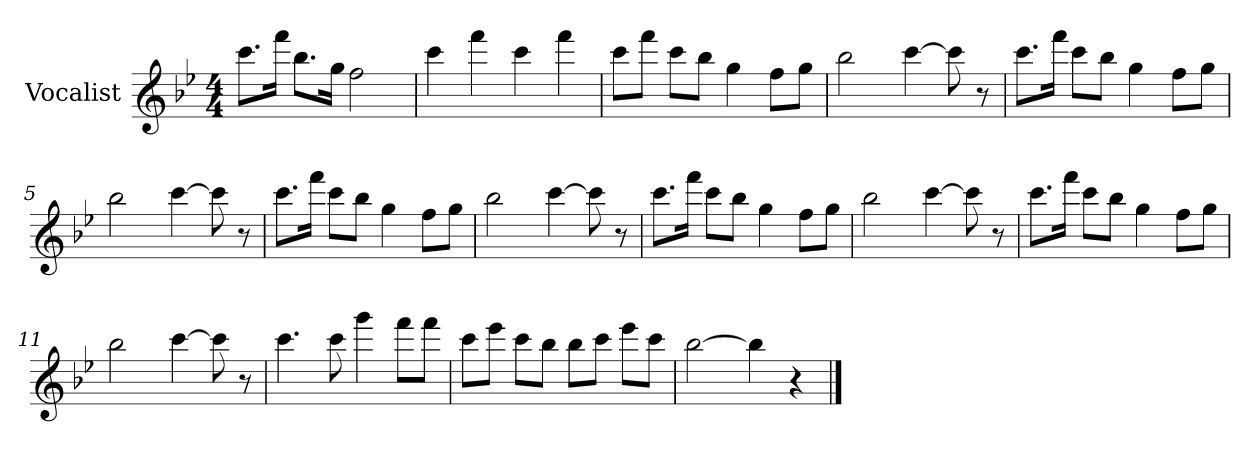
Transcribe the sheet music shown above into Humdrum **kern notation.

**kern
*part1
*staff1
*I"Vocalist
*k[b-e-]
*B-:
*M4/4
=
8.cccL
16fffJk
8.bb-L
16ggJk
2ff
=1
4ccc
4fff
4ccc
4fff
=2
8cccL
8fffJ
8cccL
8bb-J
4gg
8ffL
8ggJ
=3
2bb-
[4ccc
8ccc]
8r
=4
8.cccL
16fffJk
8cccL
8bb-J
4gg
8ffL
8ggJ
=5
2bb-
[4ccc
8ccc]
8r
=6
8.cccL
16fffJk
8cccL
8bb-J
4gg
8ffL
8ggJ
=7
2bb-
[4ccc
8ccc]
8r
=8
8.cccL
16fffJk
8cccL
8bb-J
4gg
8ffL
8ggJ
=9
2bb-
[4ccc
8ccc]
8r
=10
8.cccL
16fffJk
8cccL
8bb-J
4gg
8ffL
8ggJ
=11
2bb-
[4ccc
8ccc]
8r
=12
4.ccc
8ccc
4ggg
8fffL
8fffJ
=13
8cccL
8eee-J
8cccL
8bb-J
8bb-L
8cccJ
8eee-L
8cccJ
=14
[2bb-
4bb-]
4r
==
*-
